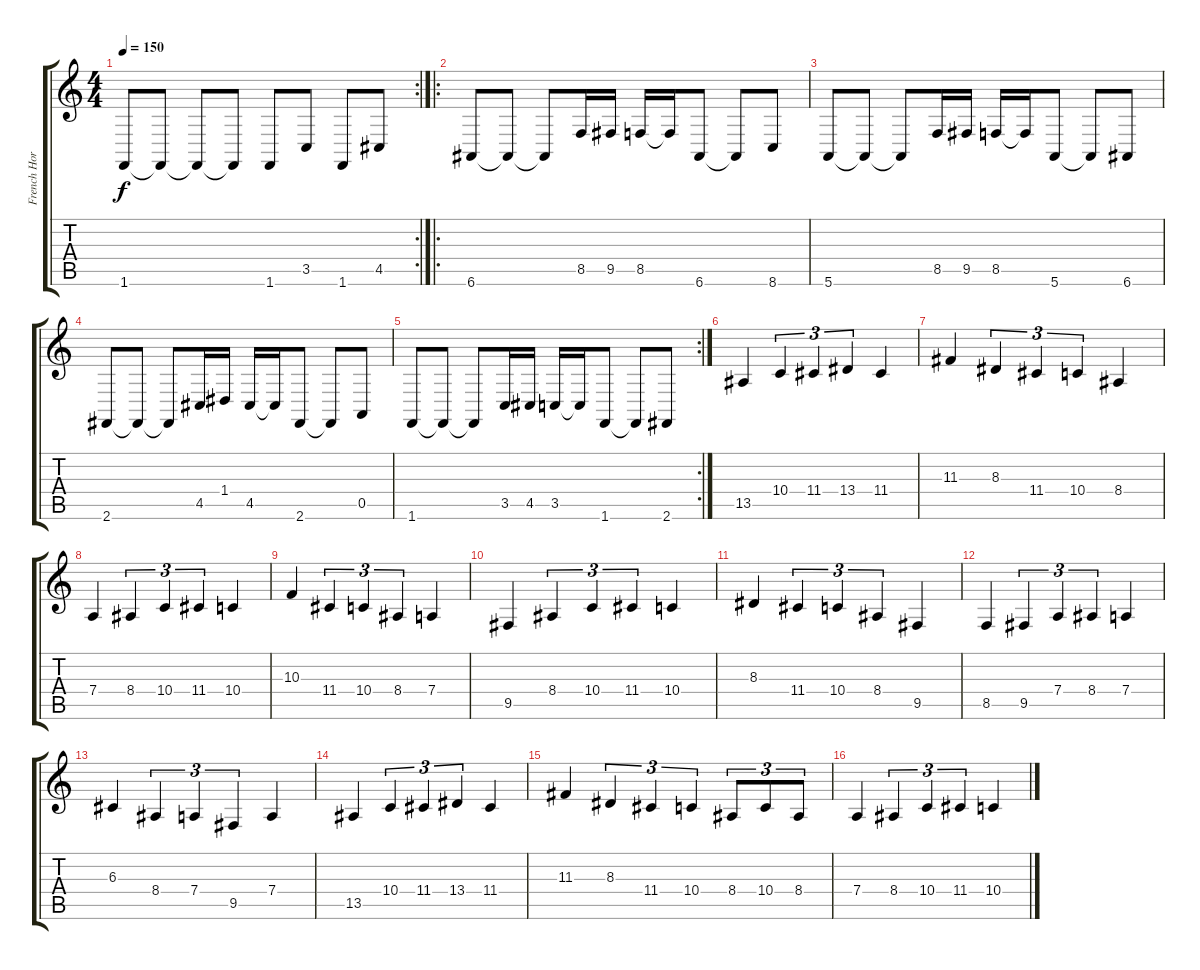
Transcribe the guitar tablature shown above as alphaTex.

\track ("French Horn" "French Hor") {instrument frenchhorn}
\staff {score tabs}
\tuning (E4 B3 G3 D3 A2 E2) {hide}
\rc 2
\ts (4 4)
\tempo 150
\clef g2
\ks c
1.6.8{dy f} 1.6{t}.8 1.6{t}.8 1.6{t}.8 1.6.8 3.5.8 1.6.8 4.5.8 |
\ro
6.6.8 6.6{t}.8 6.6{t}.8 8.5.16 9.5.16 8.5.16 8.5{t}.16 6.6.8 6.6{t}.8 8.6.8 |
5.6.8 5.6{t}.8 5.6{t}.8 8.5.16 9.5.16 8.5.16 8.5{t}.16 5.6.8 5.6{t}.8 6.6.8 |
2.6.8 2.6{t}.8 2.6{t}.8 4.5.16 1.4.16 4.5.16 4.5{t}.16 2.6.8 2.6{t}.8 0.5.8 |
\rc 2
1.6.8 1.6{t}.8 1.6{t}.8 3.5.16 4.5.16 3.5.16 3.5{t}.16 1.6.8 1.6{t}.8 2.6.8 |
13.5.4 10.4.4{tu (3 2)} 11.4.4{tu (3 2)} 13.4.4{tu (3 2)} 11.4.4 |
11.3.4 8.3.4{tu (3 2)} 11.4.4{tu (3 2)} 10.4.4{tu (3 2)} 8.4.4 |
7.4.4 8.4.4{tu (3 2)} 10.4.4{tu (3 2)} 11.4.4{tu (3 2)} 10.4.4 |
10.3.4 11.4.4{tu (3 2)} 10.4.4{tu (3 2)} 8.4.4{tu (3 2)} 7.4.4 |
9.5.4 8.4.4{tu (3 2)} 10.4.4{tu (3 2)} 11.4.4{tu (3 2)} 10.4.4 |
8.3.4 11.4.4{tu (3 2)} 10.4.4{tu (3 2)} 8.4.4{tu (3 2)} 9.5.4 |
8.5.4 9.5.4{tu (3 2)} 7.4.4{tu (3 2)} 8.4.4{tu (3 2)} 7.4.4 |
6.3.4 8.4.4{tu (3 2)} 7.4.4{tu (3 2)} 9.5.4{tu (3 2)} 7.4.4 |
13.5.4 10.4.4{tu (3 2)} 11.4.4{tu (3 2)} 13.4.4{tu (3 2)} 11.4.4 |
11.3.4 8.3.4{tu (3 2)} 11.4.4{tu (3 2)} 10.4.4{tu (3 2)} 8.4.8{tu (3 2)} 10.4.8{tu (3 2)} 8.4.8{tu (3 2)} |
7.4.4 8.4.4{tu (3 2)} 10.4.4{tu (3 2)} 11.4.4{tu (3 2)} 10.4.4
